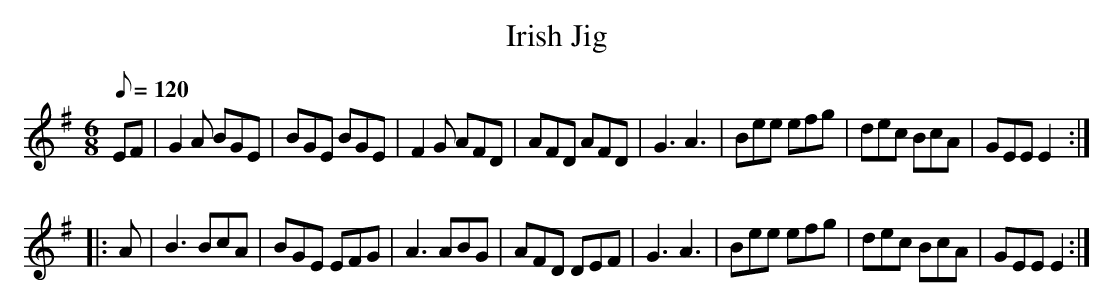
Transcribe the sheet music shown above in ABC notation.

X:1
T:Irish Jig
M:6/8
L:1/8
Q:120
K:Em
EF|G2 A BGE|BGE BGE| F2 G AFD |AFD AFD|G3 A3| Bee efg| dec BcA| GEE E2:|
|: A| B3 BcA |BGE EFG| A3 ABG|AFD DEF| G3 A3|Bee efg |dec BcA| GEE E2:|
